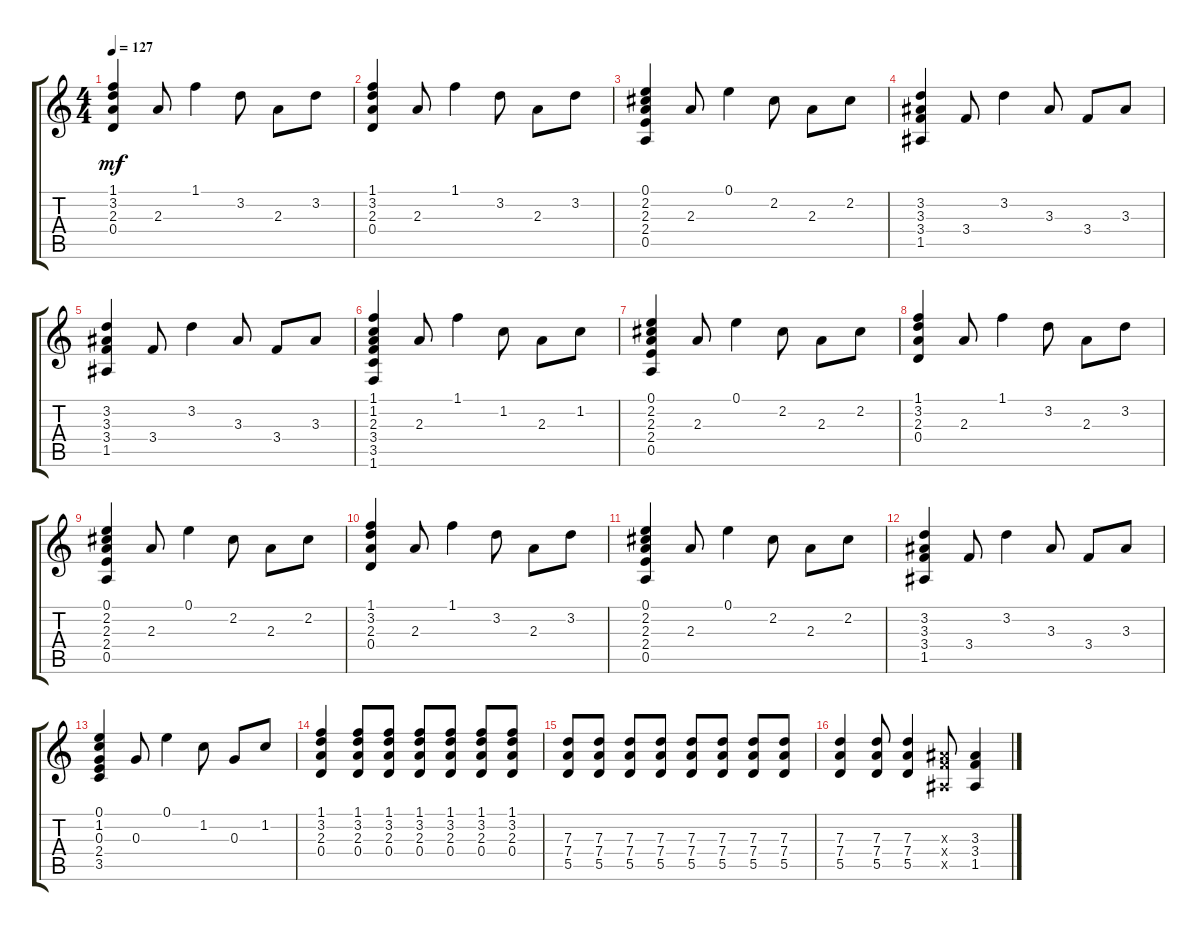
\track "" {instrument acousticguitarsteel}
\staff {score tabs}
\tuning (E4 B3 G3 D3 A2 E2) {hide}
\ts (4 4)
\tempo 127
\clef g2
\ks c
(1.1 3.2 2.3 0.4).4{dy mf} 2.3.8 1.1.4 3.2.8 2.3.8 3.2.8 |
(1.1 3.2 2.3 0.4).4 2.3.8 1.1.4 3.2.8 2.3.8 3.2.8 |
(0.1 2.2 2.3 2.4 0.5).4 2.3.8 0.1.4 2.2.8 2.3.8 2.2.8 |
(3.2 3.3 3.4 1.5).4 3.4.8 3.2.4 3.3.8 3.4.8 3.3.8 |
(3.2 3.3 3.4 1.5).4 3.4.8 3.2.4 3.3.8 3.4.8 3.3.8 |
(1.1 1.2 2.3 3.4 3.5 1.6).4 2.3.8 1.1.4 1.2.8 2.3.8 1.2.8 |
(0.1 2.2 2.3 2.4 0.5).4 2.3.8 0.1.4 2.2.8 2.3.8 2.2.8 |
(1.1 3.2 2.3 0.4).4 2.3.8 1.1.4 3.2.8 2.3.8 3.2.8 |
(0.1 2.2 2.3 2.4 0.5).4 2.3.8 0.1.4 2.2.8 2.3.8 2.2.8 |
(1.1 3.2 2.3 0.4).4 2.3.8 1.1.4 3.2.8 2.3.8 3.2.8 |
(0.1 2.2 2.3 2.4 0.5).4 2.3.8 0.1.4 2.2.8 2.3.8 2.2.8 |
(3.2 3.3 3.4 1.5).4 3.4.8 3.2.4 3.3.8 3.4.8 3.3.8 |
(0.1 1.2 0.3 2.4 3.5).4 0.3.8 0.1.4 1.2.8 0.3.8 1.2.8 |
(1.1 3.2 2.3 0.4).4 (1.1 3.2 2.3 0.4).8 (1.1 3.2 2.3 0.4).8 (1.1 3.2 2.3 0.4).8 (1.1 3.2 2.3 0.4).8 (1.1 3.2 2.3 0.4).8 (1.1 3.2 2.3 0.4).8 |
(7.3 7.4 5.5).8{instrument distortionguitar} (7.3 7.4 5.5).8 (7.3 7.4 5.5).8 (7.3 7.4 5.5).8 (7.3 7.4 5.5).8 (7.3 7.4 5.5).8 (7.3 7.4 5.5).8 (7.3 7.4 5.5).8 |
(7.3 7.4 5.5).4 (7.3 7.4 5.5).8 (7.3 7.4 5.5).4 (3.3{x} 3.4{x} 1.5{x}).8 (3.3 3.4 1.5).4
